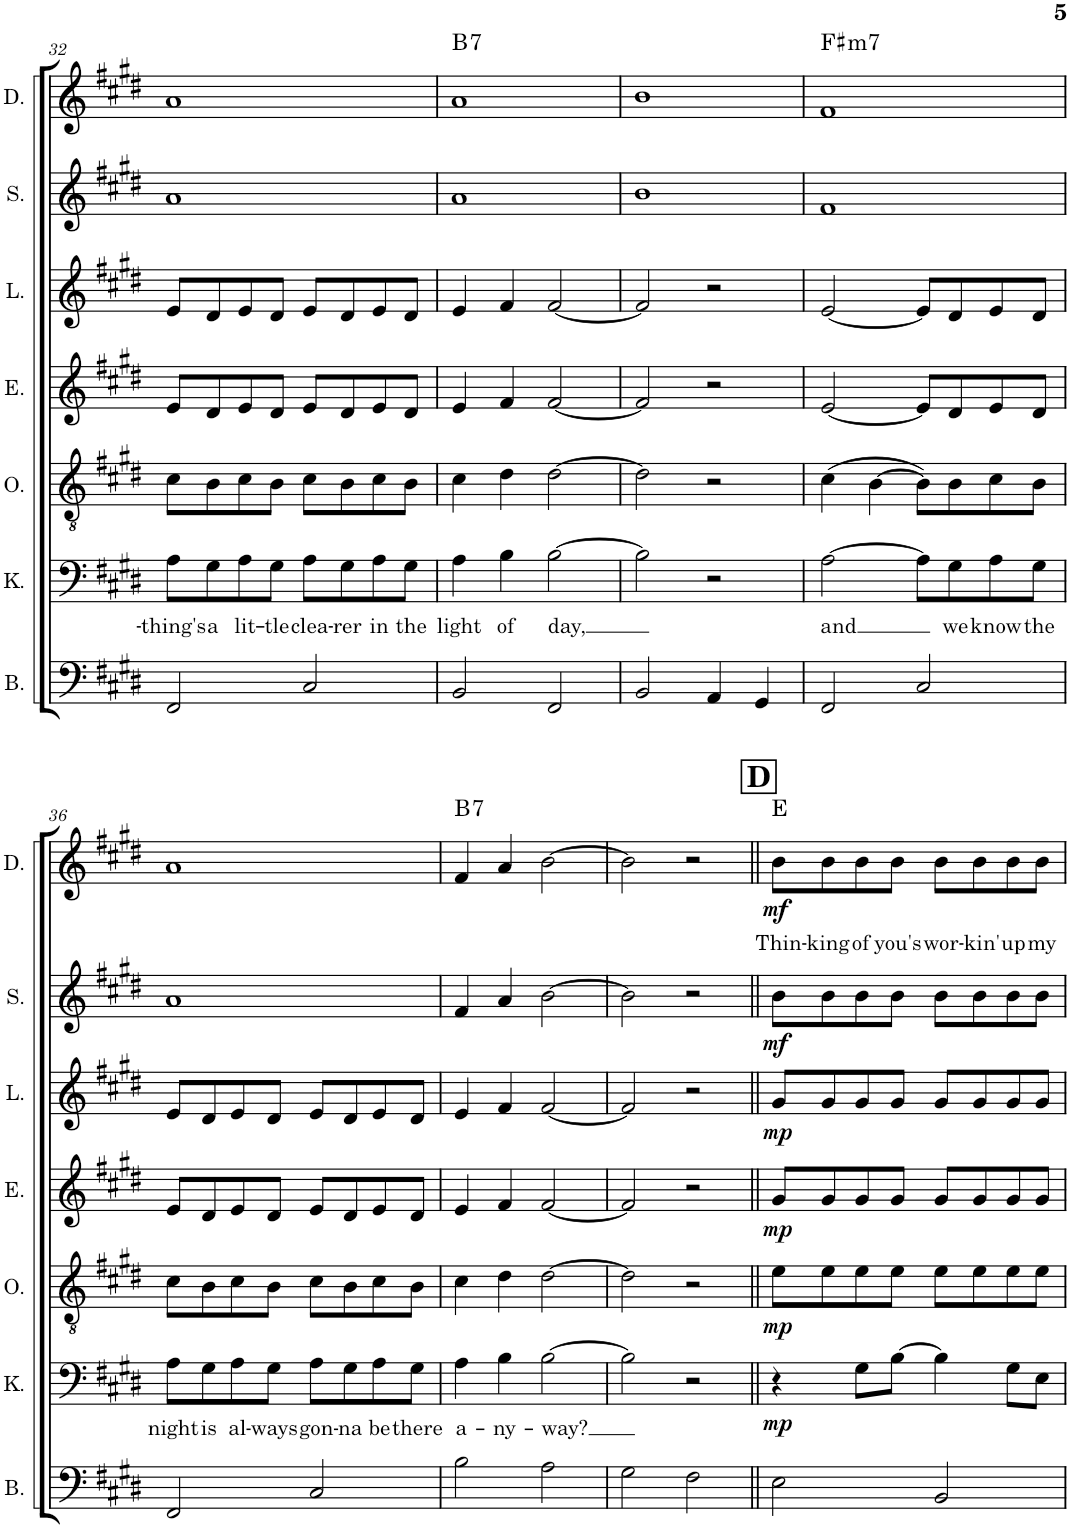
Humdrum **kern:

**kern	**kern	**text	**dynam	**kern	**dynam	**kern	**dynam	**kern	**dynam	**kern	**dynam	**kern	**text	**dynam	**harte
*part7	*part6	*part6	*part6	*part5	*part5	*part4	*part4	*part3	*part3	*part2	*part2	*part1	*part1	*part1	*part1
*staff7	*staff6	*staff6	*staff6	*staff5	*staff5	*staff4	*staff4	*staff3	*staff3	*staff2	*staff2	*staff1	*staff1	*staff1	*
*I"Bacon	*I"Kat	*	*	*I"Orwen	*	*I"Elisabet	*	*I"Libby	*	*I"Shakespeare	*	*I"Drake	*	*	*
*I'B.	*I'K.	*	*	*I'O.	*	*I'E.	*	*I'L.	*	*I'S.	*	*I'D.	*	*	*
!!LO:PB:g=z
*clefF4	*clefF4	*	*	*clefGv2	*	*clefG2	*	*clefG2	*	*clefG2	*	*clefG2	*	*	*
*k[f#c#g#d#]	*k[f#c#g#d#]	*	*	*k[f#c#g#d#]	*	*k[f#c#g#d#]	*	*k[f#c#g#d#]	*	*k[f#c#g#d#]	*	*k[f#c#g#d#]	*	*	*
*M2/2	*M2/2	*	*	*M2/2	*	*M2/2	*	*M2/2	*	*M2/2	*	*M2/2	*	*	*
*met(c|)	*met(c|)	*	*	*met(c|)	*	*met(c|)	*	*met(c|)	*	*met(c|)	*	*met(c|)	*	*	*
=32	=32	=32	=32	=32	=32	=32	=32	=32	=32	=32	=32	=32	=32	=32	=32
!	!	!LO:LY:b	!	!	!	!	!	!	!	!	!	!	!	!	!
2FF#/	8A\L	-thing's	.	8c#\L	.	8e/L	.	8e/L	.	1a	.	1a	.	.	.
!	!	!LO:LY:b	!	!	!	!	!	!	!	!	!	!	!	!	!
.	8G#\	a	.	8B\	.	8d#/	.	8d#/	.	.	.	.	.	.	.
!	!	!LO:LY:b	!	!	!	!	!	!	!	!	!	!	!	!	!
.	8A\	lit-	.	8c#\	.	8e/	.	8e/	.	.	.	.	.	.	.
!	!	!LO:LY:b	!	!	!	!	!	!	!	!	!	!	!	!	!
.	8G#\J	-tle	.	8B\J	.	8d#/J	.	8d#/J	.	.	.	.	.	.	.
!	!	!LO:LY:b	!	!	!	!	!	!	!	!	!	!	!	!	!
2C#/	8A\L	clea-	.	8c#\L	.	8e/L	.	8e/L	.	.	.	.	.	.	.
!	!	!LO:LY:b	!	!	!	!	!	!	!	!	!	!	!	!	!
.	8G#\	-rer	.	8B\	.	8d#/	.	8d#/	.	.	.	.	.	.	.
!	!	!LO:LY:b	!	!	!	!	!	!	!	!	!	!	!	!	!
.	8A\	in	.	8c#\	.	8e/	.	8e/	.	.	.	.	.	.	.
!	!	!LO:LY:b	!	!	!	!	!	!	!	!	!	!	!	!	!
.	8G#\J	the	.	8B\J	.	8d#/J	.	8d#/J	.	.	.	.	.	.	.
=33	=33	=33	=33	=33	=33	=33	=33	=33	=33	=33	=33	=33	=33	=33	=33
!	!	!LO:LY:b	!	!	!	!	!	!	!	!	!	!	!	!	!LO:H:kt=7
2BB/	4A\	light	.	4c#\	.	4e/	.	4e/	.	1a	.	1a	.	.	B:7
!	!	!LO:LY:b	!	!	!	!	!	!	!	!	!	!	!	!	!
.	4B\	of	.	4d#\	.	4f#/	.	4f#/	.	.	.	.	.	.	.
!	!	!LO:LY:b	!	!	!	!	!	!	!	!	!	!	!	!	!
2FF#/	[2B\	day,	.	[2d#\	.	[2f#/	.	[2f#/	.	.	.	.	.	.	.
=34	=34	=34	=34	=34	=34	=34	=34	=34	=34	=34	=34	=34	=34	=34	=34
2BB/	2B\]	.	.	2d#\]	.	2f#/]	.	2f#/]	.	1b	.	1b	.	.	.
4AA/	2r	.	.	2r	.	2r	.	2r	.	.	.	.	.	.	.
4GG#/	.	.	.	.	.	.	.	.	.	.	.	.	.	.	.
=35	=35	=35	=35	=35	=35	=35	=35	=35	=35	=35	=35	=35	=35	=35	=35
!	!	!LO:LY:b	!	!	!	!	!	!	!	!	!	!	!	!	!LO:H:kt=m7
2FF#/	[2A\	and	.	(4c#\	.	[2e/	.	[2e/	.	1f#	.	1f#	.	.	F#:min7
.	.	.	.	[4B\	.	.	.	.	.	.	.	.	.	.	.
2C#/	8A\L]	.	.	8B\L])	.	8e/L]	.	8e/L]	.	.	.	.	.	.	.
!	!	!LO:LY:b	!	!	!	!	!	!	!	!	!	!	!	!	!
.	8G#\	we	.	8B\	.	8d#/	.	8d#/	.	.	.	.	.	.	.
!	!	!LO:LY:b	!	!	!	!	!	!	!	!	!	!	!	!	!
.	8A\	know	.	8c#\	.	8e/	.	8e/	.	.	.	.	.	.	.
!	!	!LO:LY:b	!	!	!	!	!	!	!	!	!	!	!	!	!
.	8G#\J	the	.	8B\J	.	8d#/J	.	8d#/J	.	.	.	.	.	.	.
!!LO:LB:g=z
=36	=36	=36	=36	=36	=36	=36	=36	=36	=36	=36	=36	=36	=36	=36	=36
!	!	!LO:LY:b	!	!	!	!	!	!	!	!	!	!	!	!	!
2FF#/	8A\L	night	.	8c#\L	.	8e/L	.	8e/L	.	1a	.	1a	.	.	.
!	!	!LO:LY:b	!	!	!	!	!	!	!	!	!	!	!	!	!
.	8G#\	is	.	8B\	.	8d#/	.	8d#/	.	.	.	.	.	.	.
!	!	!LO:LY:b	!	!	!	!	!	!	!	!	!	!	!	!	!
.	8A\	al-	.	8c#\	.	8e/	.	8e/	.	.	.	.	.	.	.
!	!	!LO:LY:b	!	!	!	!	!	!	!	!	!	!	!	!	!
.	8G#\J	-ways	.	8B\J	.	8d#/J	.	8d#/J	.	.	.	.	.	.	.
!	!	!LO:LY:b	!	!	!	!	!	!	!	!	!	!	!	!	!
2C#/	8A\L	gon-	.	8c#\L	.	8e/L	.	8e/L	.	.	.	.	.	.	.
!	!	!LO:LY:b	!	!	!	!	!	!	!	!	!	!	!	!	!
.	8G#\	-na	.	8B\	.	8d#/	.	8d#/	.	.	.	.	.	.	.
!	!	!LO:LY:b	!	!	!	!	!	!	!	!	!	!	!	!	!
.	8A\	be	.	8c#\	.	8e/	.	8e/	.	.	.	.	.	.	.
!	!	!LO:LY:b	!	!	!	!	!	!	!	!	!	!	!	!	!
.	8G#\J	there	.	8B\J	.	8d#/J	.	8d#/J	.	.	.	.	.	.	.
=37	=37	=37	=37	=37	=37	=37	=37	=37	=37	=37	=37	=37	=37	=37	=37
!	!	!LO:LY:b	!	!	!	!	!	!	!	!	!	!	!	!	!LO:H:kt=7
2B\	4A\	a-	.	4c#\	.	4e/	.	4e/	.	4f#/	.	4f#/	.	.	B:7
!	!	!LO:LY:b	!	!	!	!	!	!	!	!	!	!	!	!	!
.	4B\	-ny-	.	4d#\	.	4f#/	.	4f#/	.	4a/	.	4a/	.	.	.
!	!	!LO:LY:b	!	!	!	!	!	!	!	!	!	!	!	!	!
2A\	[2B\	-way?	.	[2d#\	.	[2f#/	.	[2f#/	.	[2b\	.	[2b\	.	.	.
=38	=38	=38	=38	=38	=38	=38	=38	=38	=38	=38	=38	=38	=38	=38	=38
2G#\	2B\]	.	.	2d#\]	.	2f#/]	.	2f#/]	.	2b\]	.	2b\]	.	.	.
2F#\	2r	.	.	2r	.	2r	.	2r	.	2r	.	2r	.	.	.
!!LO:REH:place=s1:a:B:cj:fs=14:t=D
=39||	=39||	=39||	=39||	=39||	=39||	=39||	=39||	=39||	=39||	=39||	=39||	=39||	=39||	=39||	=39||
!	!	!	!LO:DY:b	!	!LO:DY:b	!	!LO:DY:b	!	!LO:DY:b	!	!LO:DY:b	!	!LO:LY:b	!LO:DY:b	!
2E\	4r	.	mp	8e\L	mp	8g#/L	mp	8g#/L	mp	8b\L	mf	8b\L	Thin-	mf	E:maj
!	!	!	!	!	!	!	!	!	!	!	!	!	!LO:LY:b	!	!
.	.	.	.	8e\	.	8g#/	.	8g#/	.	8b\	.	8b\	-king	.	.
!	!	!	!	!	!	!	!	!	!	!	!	!	!LO:LY:b	!	!
.	8G#\L	.	.	8e\	.	8g#/	.	8g#/	.	8b\	.	8b\	of	.	.
!	!	!	!	!	!	!	!	!	!	!	!	!	!LO:LY:b	!	!
.	[8B\J	.	.	8e\J	.	8g#/J	.	8g#/J	.	8b\J	.	8b\J	you's	.	.
!	!	!	!	!	!	!	!	!	!	!	!	!	!LO:LY:b	!	!
2BB/	4B\]	.	.	8e\L	.	8g#/L	.	8g#/L	.	8b\L	.	8b\L	wor-	.	.
!	!	!	!	!	!	!	!	!	!	!	!	!	!LO:LY:b	!	!
.	.	.	.	8e\	.	8g#/	.	8g#/	.	8b\	.	8b\	-kin'	.	.
!	!	!	!	!	!	!	!	!	!	!	!	!	!LO:LY:b	!	!
.	8G#\L	.	.	8e\	.	8g#/	.	8g#/	.	8b\	.	8b\	up	.	.
!	!	!	!	!	!	!	!	!	!	!	!	!	!LO:LY:b	!	!
.	8E\J	.	.	8e\J	.	8g#/J	.	8g#/J	.	8b\J	.	8b\J	my	.	.
=	=	=	=	=	=	=	=	=	=	=	=	=	=	=	=
*-	*-	*-	*-	*-	*-	*-	*-	*-	*-	*-	*-	*-	*-	*-	*-
